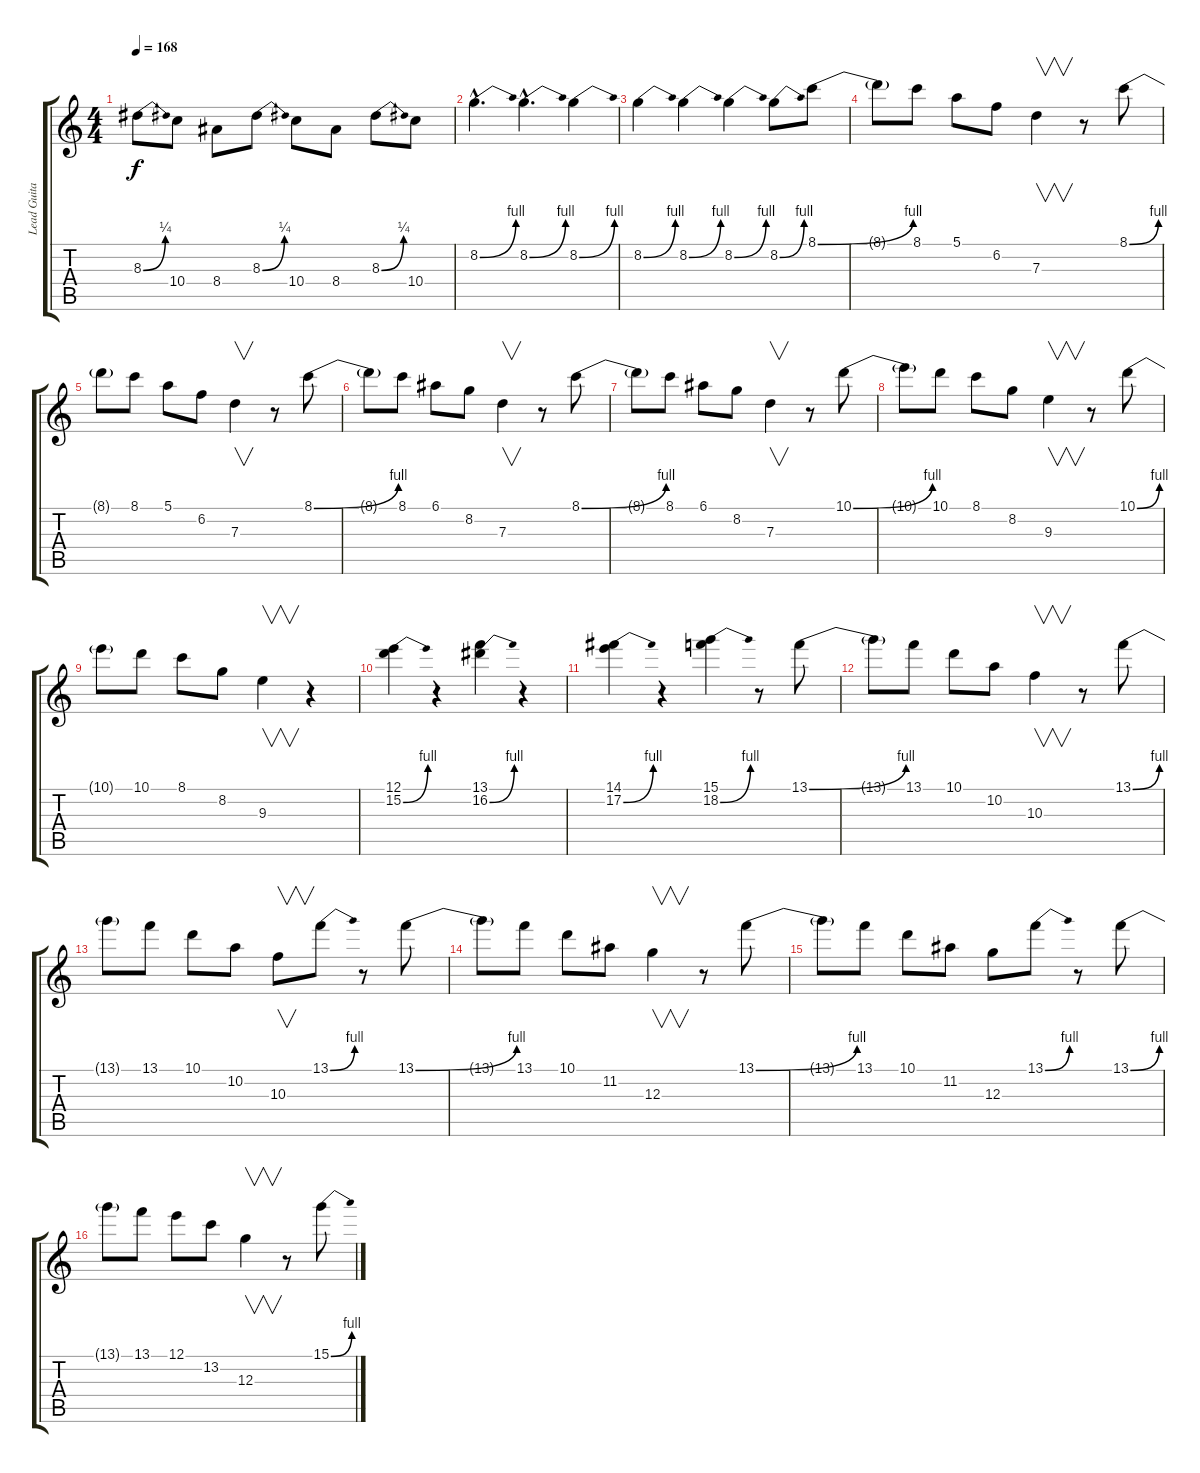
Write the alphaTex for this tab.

\track ("Lead Guitar 2" "Lead Guita") {instrument distortionguitar}
\staff {score tabs}
\tuning (E4 B3 G3 D3 A2 E2) {hide}
\ts (4 4)
\tempo 168
\clef g2
\ks c
8.3{be (bend 0 0 60 1)}.8{dy f} 10.4.8 8.4.8 8.3{be (bend 0 0 60 1)}.8 10.4.8 8.4.8 8.3{be (bend 0 0 60 1)}.8 10.4.8 |
8.2{be (bend 0 0 60 4) hac}.4{d} 8.2{be (bend 0 0 60 4) hac}.4{d} 8.2{be (bend 0 0 60 4)}.4 |
8.2{be (bend 0 0 60 4)}.4 8.2{be (bend 0 0 60 4)}.4 8.2{be (bend 0 0 60 4)}.4 8.2{be (bend 0 0 60 4)}.8 8.1{be (bend 0 0 60 4)}.8 |
8.1{t}.8 8.1.8 5.1.8 6.2.8 7.3.4{v} r.8 8.1{be (bend 0 0 60 4)}.8 |
8.1{t}.8 8.1.8 5.1.8 6.2.8 7.3.4{v} r.8 8.1{be (bend 0 0 60 4)}.8 |
8.1{t}.8 8.1.8 6.1.8 8.2.8 7.3.4{v} r.8 8.1{be (bend 0 0 60 4)}.8 |
8.1{t}.8 8.1.8 6.1.8 8.2.8 7.3.4{v} r.8 10.1{be (bend 0 0 60 4)}.8 |
10.1{t}.8 10.1.8 8.1.8 8.2.8 9.3.4{v} r.8 10.1{be (bend 0 0 60 4)}.8 |
10.1{t}.8 10.1.8 8.1.8 8.2.8 9.3.4{v} r.4 |
(12.1 15.2{be (bend 0 0 60 4)}).4 r.4 (13.1 16.2{be (bend 0 0 60 4)}).4 r.4 |
(14.1 17.2{be (bend 0 0 60 4)}).4 r.4 (15.1 18.2{be (bend 0 0 60 4)}).4 r.8 13.1{be (bend 0 0 60 4)}.8 |
13.1{t}.8 13.1.8 10.1.8 10.2.8 10.3.4{v} r.8 13.1{be (bend 0 0 60 4)}.8 |
13.1{t}.8 13.1.8 10.1.8 10.2.8 10.3.8{v} 13.1{be (bend 0 0 60 4)}.8 r.8 13.1{be (bend 0 0 60 4)}.8 |
13.1{t}.8 13.1.8 10.1.8 11.2.8 12.3.4{v} r.8 13.1{be (bend 0 0 60 4)}.8 |
13.1{t}.8 13.1.8 10.1.8 11.2.8 12.3.8 13.1{be (bend 0 0 60 4)}.8 r.8 13.1{be (bend 0 0 60 4)}.8 |
13.1{t}.8 13.1.8 12.1.8 13.2.8 12.3.4{v} r.8 15.1{be (bend 0 0 60 4)}.8
